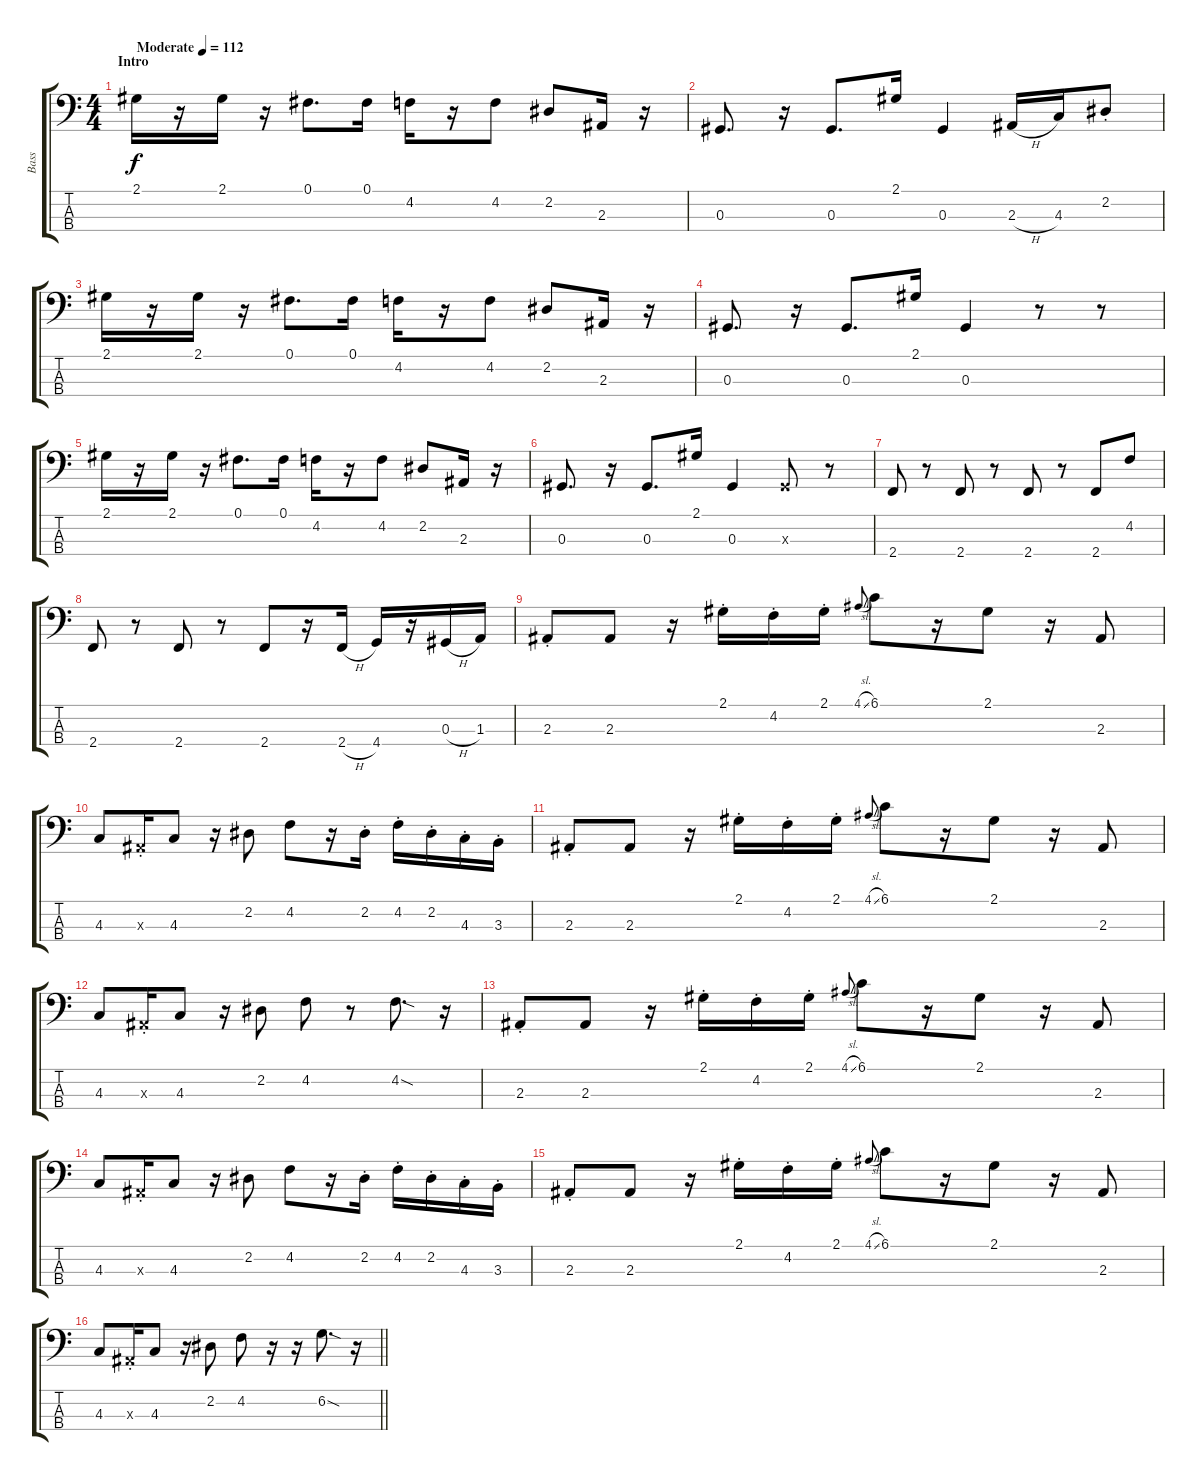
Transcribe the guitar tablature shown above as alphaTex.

\track ("Bass" "Bass") {instrument electricbassfinger}
\staff {score tabs}
\tuning (Gb2 Db2 Ab1 Eb1) {hide}
\ts (4 4)
\section ("" "Intro")
\tempo (112 "Moderate")
\clef f4
\ks c
2.1.16{dy f instrument electricbassfinger} r.16 2.1.16 r.16 0.1.8{d} 0.1.16 4.2.16 r.16 4.2.8 2.2.8 2.3.16 r.16 |
0.3.8{d} r.16 0.3.8{d} 2.1.16 0.3.4 2.3{h}.16 4.3.16 2.2{st}.8 |
2.1.16 r.16 2.1.16 r.16 0.1.8{d} 0.1.16 4.2.16 r.16 4.2.8 2.2.8 2.3.16 r.16 |
0.3.8{d} r.16 0.3.8{d} 2.1.16 0.3.4 r.8 r.8 |
2.1.16 r.16 2.1.16 r.16 0.1.8{d} 0.1.16 4.2.16 r.16 4.2.8 2.2.8 2.3.16 r.16 |
0.3.8{d} r.16 0.3.8{d} 2.1.16 0.3.4 0.3{x}.8 r.8 |
2.4.8 r.8 2.4.8 r.8 2.4.8 r.8 2.4.8 4.2.8 |
2.4.8 r.8 2.4.8 r.8 2.4.8 r.16 2.4{h}.16 4.4.16 r.16 0.3{h}.16 1.3.16 |
2.3{st}.8 2.3.8 r.16 2.1{st}.16 4.2{st}.16 2.1{st}.16 4.1{sl}.8{gr onbeat} 6.1.8 r.16 2.1.8 r.16 2.3.8 |
4.3.8 2.3{st x}.16 4.3.8 r.16 2.2.8 4.2.8 r.16 2.2{st}.16 4.2{st}.16 2.2{st}.16 4.3{st}.16 3.3{st}.16 |
2.3{st}.8 2.3.8 r.16 2.1{st}.16 4.2{st}.16 2.1{st}.16 4.1{sl}.8{gr onbeat} 6.1.8 r.16 2.1.8 r.16 2.3.8 |
4.3.8 2.3{st x}.16 4.3.8 r.16 2.2.8 4.2.8 r.8 4.2{sod}.8{d} r.16 |
2.3{st}.8 2.3.8 r.16 2.1{st}.16 4.2{st}.16 2.1{st}.16 4.1{sl}.8{gr onbeat} 6.1.8 r.16 2.1.8 r.16 2.3.8 |
4.3.8 2.3{st x}.16 4.3.8 r.16 2.2.8 4.2.8 r.16 2.2{st}.16 4.2{st}.16 2.2{st}.16 4.3{st}.16 3.3{st}.16 |
2.3{st}.8 2.3.8 r.16 2.1{st}.16 4.2{st}.16 2.1{st}.16 4.1{sl}.8{gr onbeat} 6.1.8 r.16 2.1.8 r.16 2.3.8 |
\barLineRight lightlight
4.3.8 2.3{st x}.16 4.3.8 r.16 2.2.8 4.2.8 r.16 r.16 6.2{sod}.8{d} r.16
